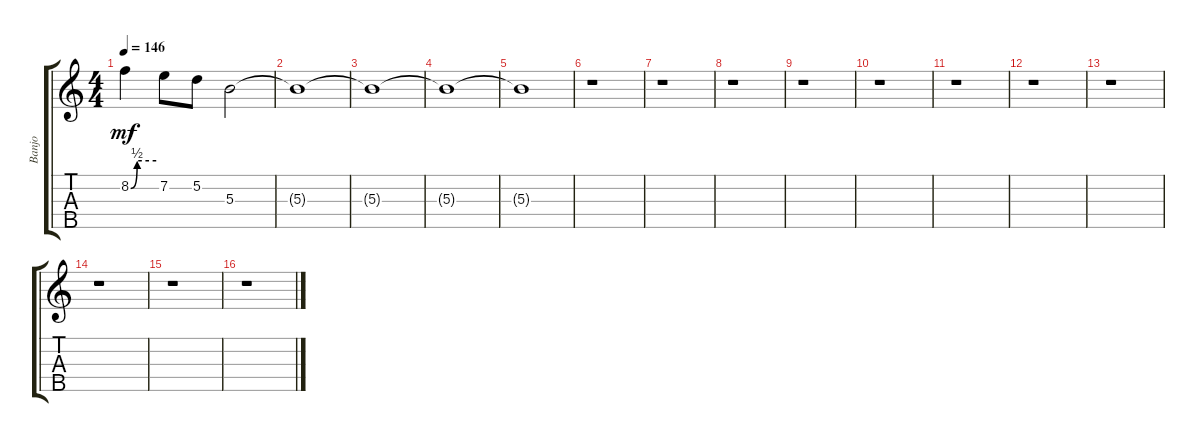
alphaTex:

\track ("Banjo" "Banjo") {instrument banjo}
\staff {score tabs}
\tuning (D4 A3 Gb3 D3 Gb4) {hide}
\displaytranspose 12
\ts (4 4)
\tempo 146
\clef g2
\ks c
8.2{be (custom 0 0 0 0 15 2 60 2)}.4{dy mf} 7.2.8 5.2.8 5.3.2 |
5.3{t}.1 |
5.3{t}.1 |
5.3{t}.1 |
5.3{t}.1 |
r.1 |
r.1 |
r.1 |
r.1 |
r.1 |
r.1 |
r.1 |
r.1 |
r.1 |
r.1 |
r.1
